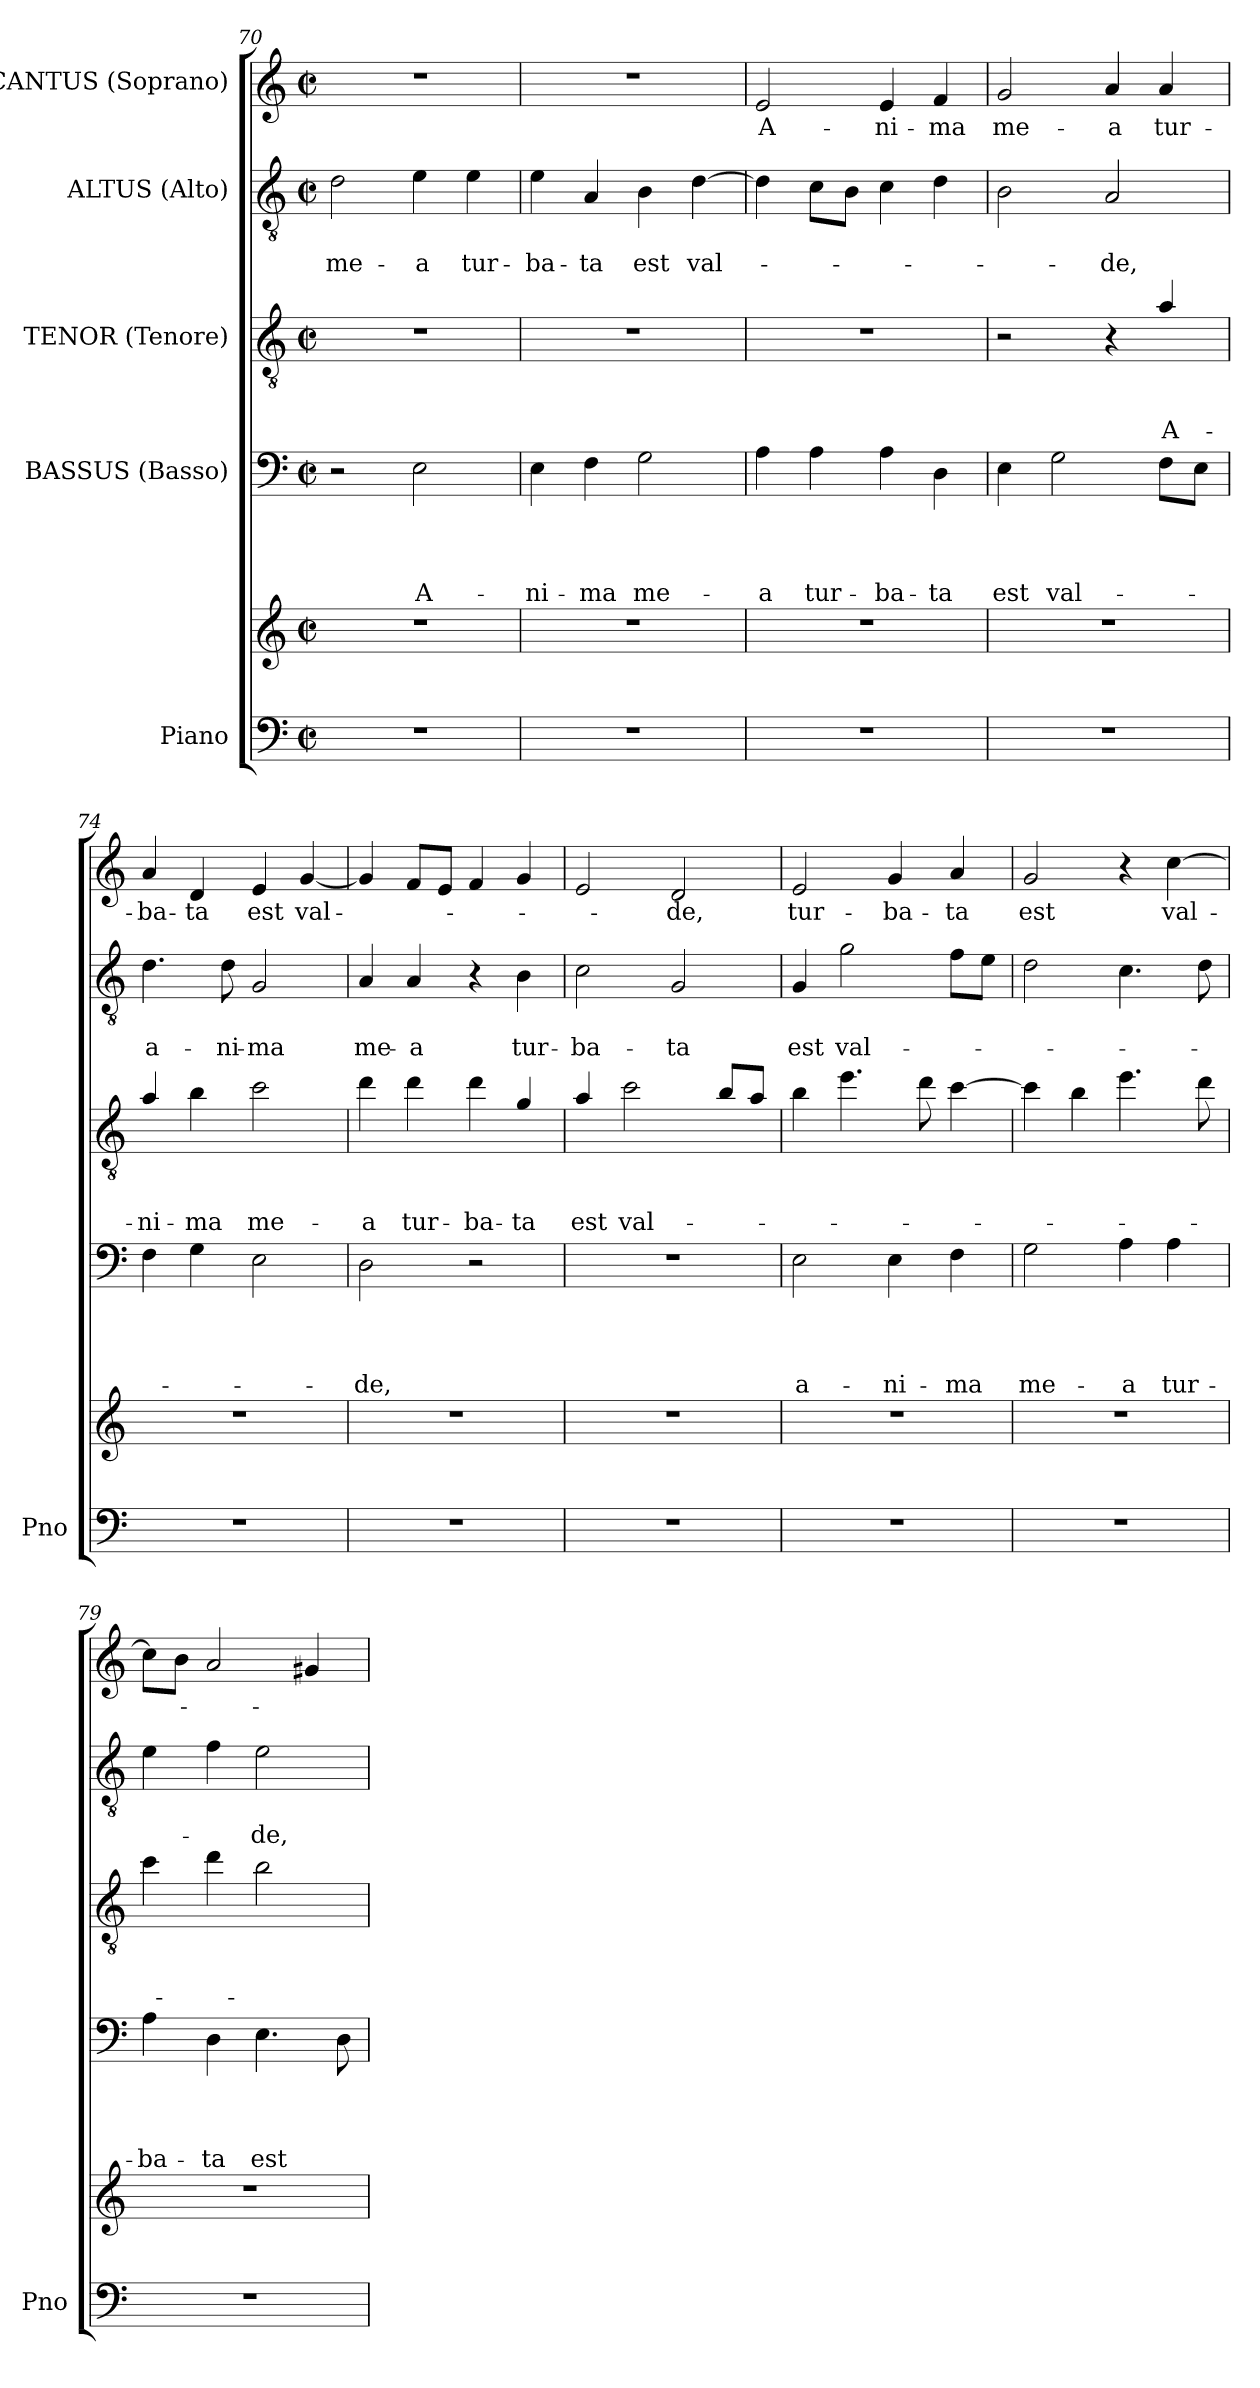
**kern	**kern	**kern	**text	**text	**text	**text	**kern	**text	**text	**text	**kern	**text	**text	**kern	**text
*part5	*part5	*part4	*part4	*part4	*part4	*part4	*part3	*part3	*part3	*part3	*part2	*part2	*part2	*part1	*part1
*staff6	*staff5	*staff4	*staff4	*staff4	*staff4	*staff4	*staff3	*staff3	*staff3	*staff3	*staff2	*staff2	*staff2	*staff1	*staff1
*I"Piano	*	*I"BASSUS (Basso)	*	*	*	*	*I"TENOR (Tenore)	*	*	*	*I"ALTUS (Alto)	*	*	*I"CANTUS (Soprano)	*
*I'Pno	*	*	*	*	*	*	*	*	*	*	*	*	*	*	*
*clefF4	*clefG2	*clefF4	*	*	*	*	*clefGv2	*	*	*	*clefGv2	*	*	*clefG2	*
*	*	*	*	*	*	*	*ITrd8c14	*	*	*	*	*	*	*	*
*k[]	*k[]	*k[]	*	*	*	*	*k[]	*	*	*	*k[]	*	*	*k[]	*
*C:	*C:	*C:	*	*	*	*	*C:	*	*	*	*C:	*	*	*C:	*
*M2/2	*M2/2	*M2/2	*	*	*	*	*M2/2	*	*	*	*M2/2	*	*	*M2/2	*
*met(c|)	*met(c|)	*met(c|)	*	*	*	*	*met(c|)	*	*	*	*met(c|)	*	*	*met(c|)	*
=70	=70	=70	=70	=70	=70	=70	=70	=70	=70	=70	=70	=70	=70	=70	=70
1r	1r	2r	.	.	.	.	1r	.	.	.	2d\	.	me-	1r	.
.	.	2E\	.	.	.	A-	.	.	.	.	4e\	.	-a	.	.
.	.	.	.	.	.	.	.	.	.	.	4e\	.	tur-	.	.
=71	=71	=71	=71	=71	=71	=71	=71	=71	=71	=71	=71	=71	=71	=71	=71
1r	1r	4E\	.	.	.	-ni-	1r	.	.	.	4e\	.	-ba-	1r	.
.	.	4F\	.	.	.	-ma	.	.	.	.	4A/	.	-ta	.	.
.	.	2G\	.	.	.	me-	.	.	.	.	4B\	.	est	.	.
.	.	.	.	.	.	.	.	.	.	.	[4d\	.	val-	.	.
=72	=72	=72	=72	=72	=72	=72	=72	=72	=72	=72	=72	=72	=72	=72	=72
1r	1r	4A\	.	.	.	-a	1r	.	.	.	4d\]	.	.	2e/	A-
.	.	4A\	.	.	.	tur-	.	.	.	.	8c\L	.	.	.	.
.	.	.	.	.	.	.	.	.	.	.	8B\J	.	.	.	.
.	.	4A\	.	.	.	-ba-	.	.	.	.	4c\	.	.	4e/	-ni-
.	.	4D\	.	.	.	-ta	.	.	.	.	4d\	.	.	4f/	-ma
=73	=73	=73	=73	=73	=73	=73	=73	=73	=73	=73	=73	=73	=73	=73	=73
1r	1r	4E\	.	.	.	est	2r	.	.	.	2B\	.	.	2g/	me-
.	.	2G\	.	.	.	val-	.	.	.	.	.	.	.	.	.
.	.	.	.	.	.	.	4r	.	.	.	2A/	.	-de,	4a/	-a
.	.	8F\L	.	.	.	.	4A/	.	.	A-	.	.	.	4a/	tur-
.	.	8E\J	.	.	.	.	.	.	.	.	.	.	.	.	.
=74	=74	=74	=74	=74	=74	=74	=74	=74	=74	=74	=74	=74	=74	=74	=74
1r	1r	4F\	.	.	.	.	4A/	.	.	-ni-	4.d\	.	a-	4a/	-ba-
.	.	4G\	.	.	.	.	4B\	.	.	-ma	.	.	.	4d/	-ta
.	.	.	.	.	.	.	.	.	.	.	8d\	.	-ni-	.	.
.	.	2E\	.	.	.	.	2c\	.	.	me-	2G/	.	-ma	4e/	est
.	.	.	.	.	.	.	.	.	.	.	.	.	.	[4g/	val-
!!LO:LB:g=z
=75	=75	=75	=75	=75	=75	=75	=75	=75	=75	=75	=75	=75	=75	=75	=75
1r	1r	2D\	.	.	.	-de,	4d\	.	.	-a	4A/	.	me-	4g/]	-­-
.	.	.	.	.	.	.	4d\	.	.	tur-	4A/	.	-a	8f/L	.
.	.	.	.	.	.	.	.	.	.	.	.	.	.	8e/J	.
.	.	2r	.	.	.	.	4d\	.	.	-ba-	4r	.	.	4f/	.
.	.	.	.	.	.	.	4G/	.	.	-ta	4B\	.	tur-	4g/	.
=76	=76	=76	=76	=76	=76	=76	=76	=76	=76	=76	=76	=76	=76	=76	=76
1r	1r	1r	.	.	.	.	4A/	.	.	est	2c\	.	-ba-	2e/	.
.	.	.	.	.	.	.	2c\	.	.	val-	.	.	.	.	.
.	.	.	.	.	.	.	.	.	.	.	2G/	.	-ta	2d/	-de,
.	.	.	.	.	.	.	8B/L	.	.	.	.	.	.	.	.
.	.	.	.	.	.	.	8A/J	.	.	.	.	.	.	.	.
=77	=77	=77	=77	=77	=77	=77	=77	=77	=77	=77	=77	=77	=77	=77	=77
1r	1r	2E\	.	.	.	a-	4B\	.	.	.	4G/	.	est	2e/	tur-
.	.	.	.	.	.	.	4.e\	.	.	.	2g\	.	val-	.	.
.	.	4E\	.	.	.	-ni-	.	.	.	.	.	.	.	4g/	-ba-
.	.	.	.	.	.	.	8d\	.	.	.	.	.	.	.	.
.	.	4F\	.	.	.	-ma	[4c\	.	.	.	8f\L	.	.	4a/	-ta
.	.	.	.	.	.	.	.	.	.	.	8e\J	.	.	.	.
=78	=78	=78	=78	=78	=78	=78	=78	=78	=78	=78	=78	=78	=78	=78	=78
1r	1r	2G\	.	.	.	me-	4c\]	.	.	.	2d\	.	.	2g/	est
.	.	.	.	.	.	.	4B\	.	.	.	.	.	.	.	.
.	.	4A\	.	.	.	-a	4.e\	.	.	.	4.c\	.	.	4r	.
.	.	4A\	.	.	.	tur-	.	.	.	.	.	.	.	[4cc\	val-
.	.	.	.	.	.	.	8d\	.	.	.	8d\	.	.	.	.
=79	=79	=79	=79	=79	=79	=79	=79	=79	=79	=79	=79	=79	=79	=79	=79
1r	1r	4A\	.	.	.	-ba-	4c\	.	.	.	4e\	.	.	8cc\L]	.
.	.	.	.	.	.	.	.	.	.	.	.	.	.	8b\J	.
.	.	4D\	.	.	.	-ta	4d\	.	.	.	4f\	.	.	2a/	.
.	.	4.E\	.	.	.	est	2B\	.	.	.	2e\	.	-de,	.	.
.	.	.	.	.	.	.	.	.	.	.	.	.	.	4g#/	.
.	.	8D\	.	.	.	.	.	.	.	.	.	.	.	.	.
=	=	=	=	=	=	=	=	=	=	=	=	=	=	=	=
*-	*-	*-	*-	*-	*-	*-	*-	*-	*-	*-	*-	*-	*-	*-	*-
